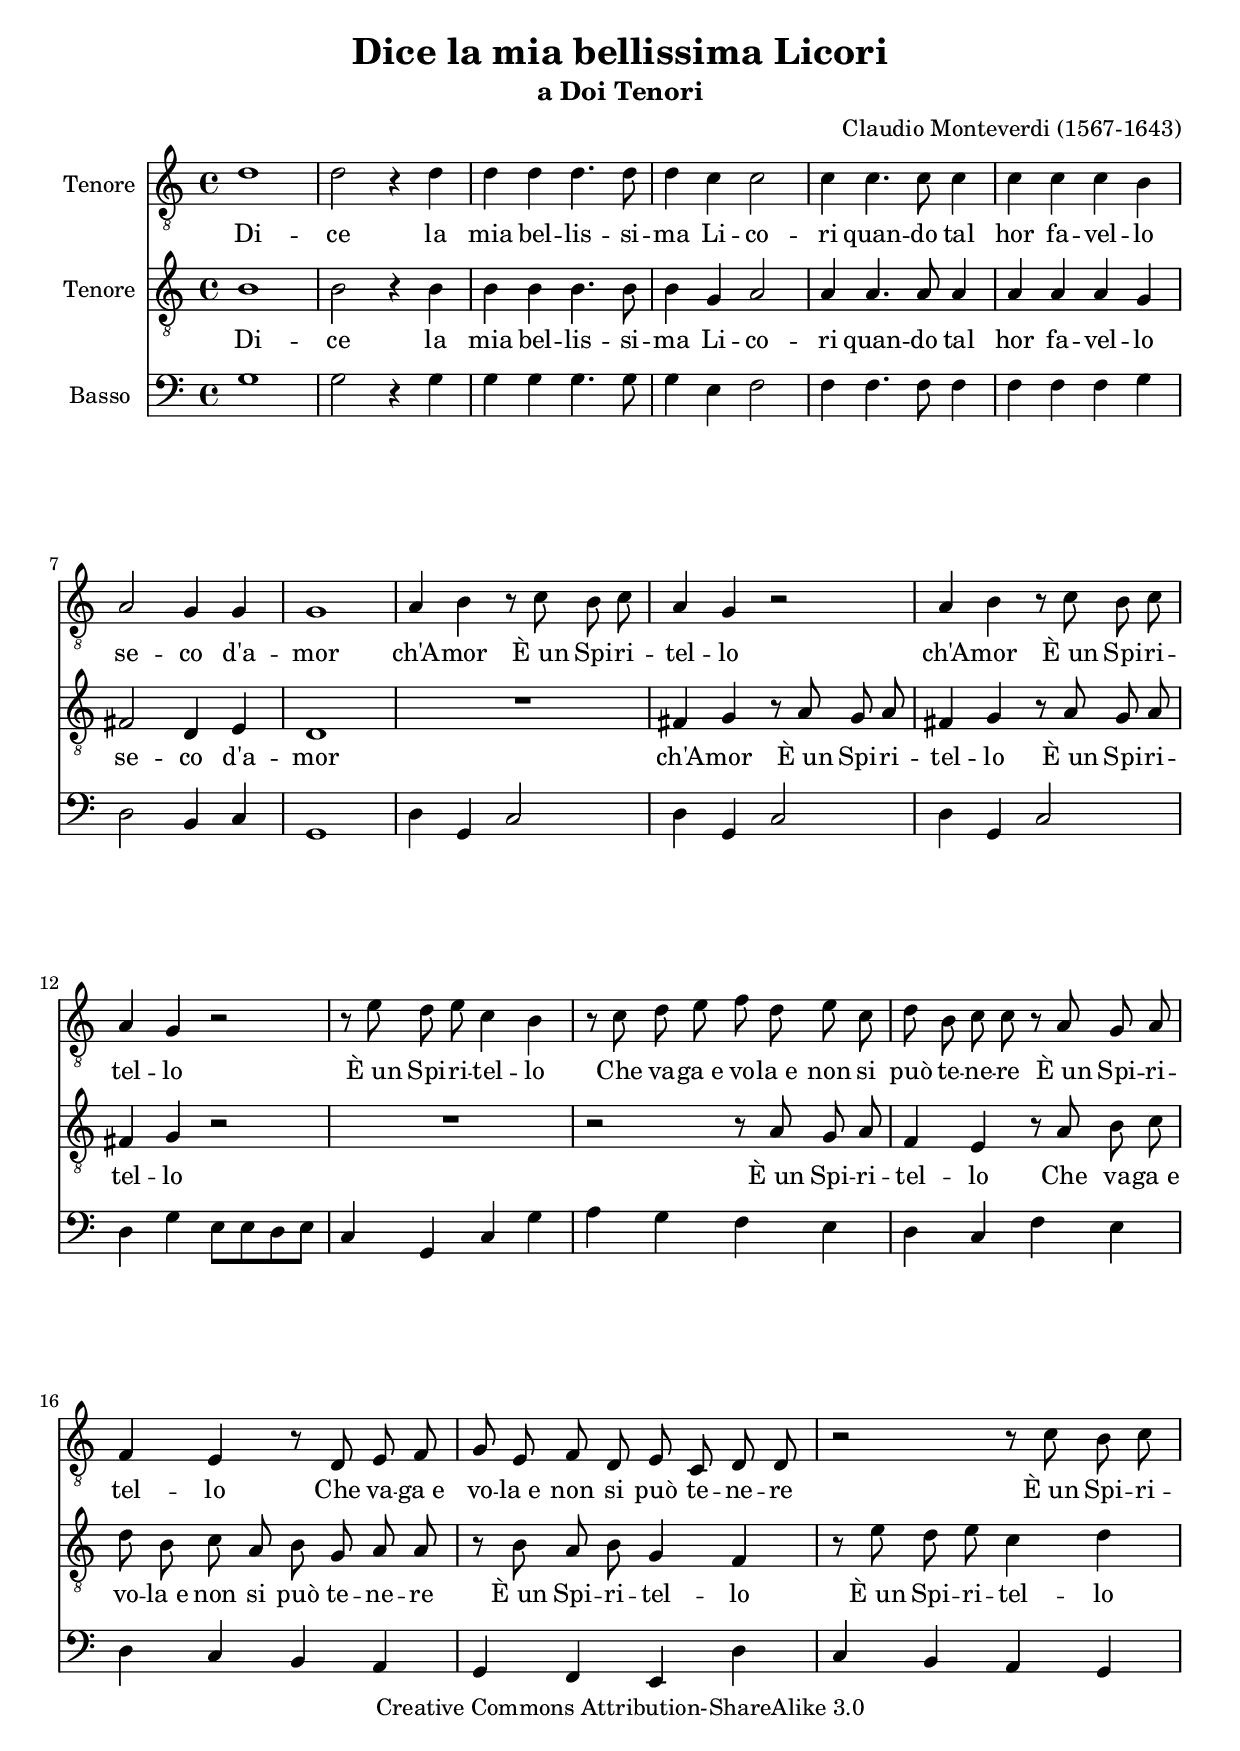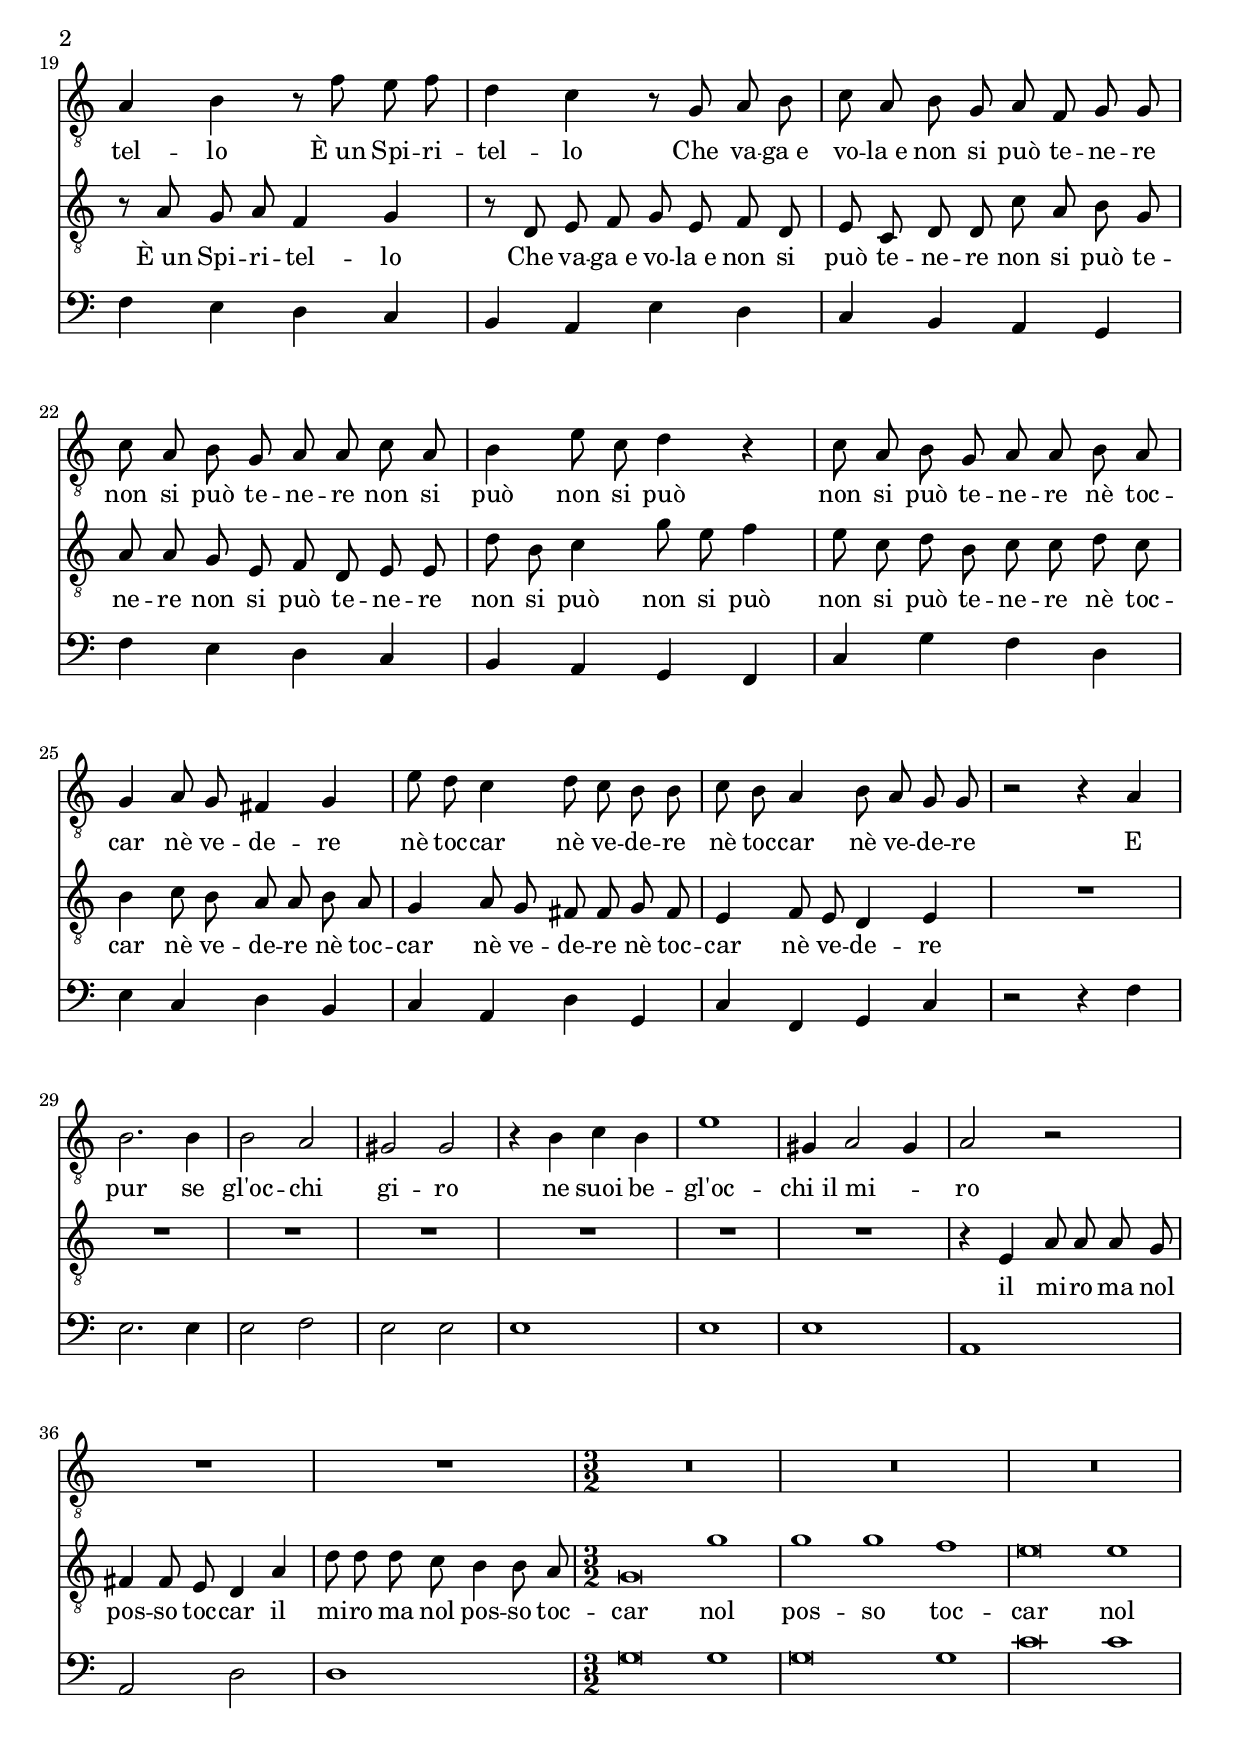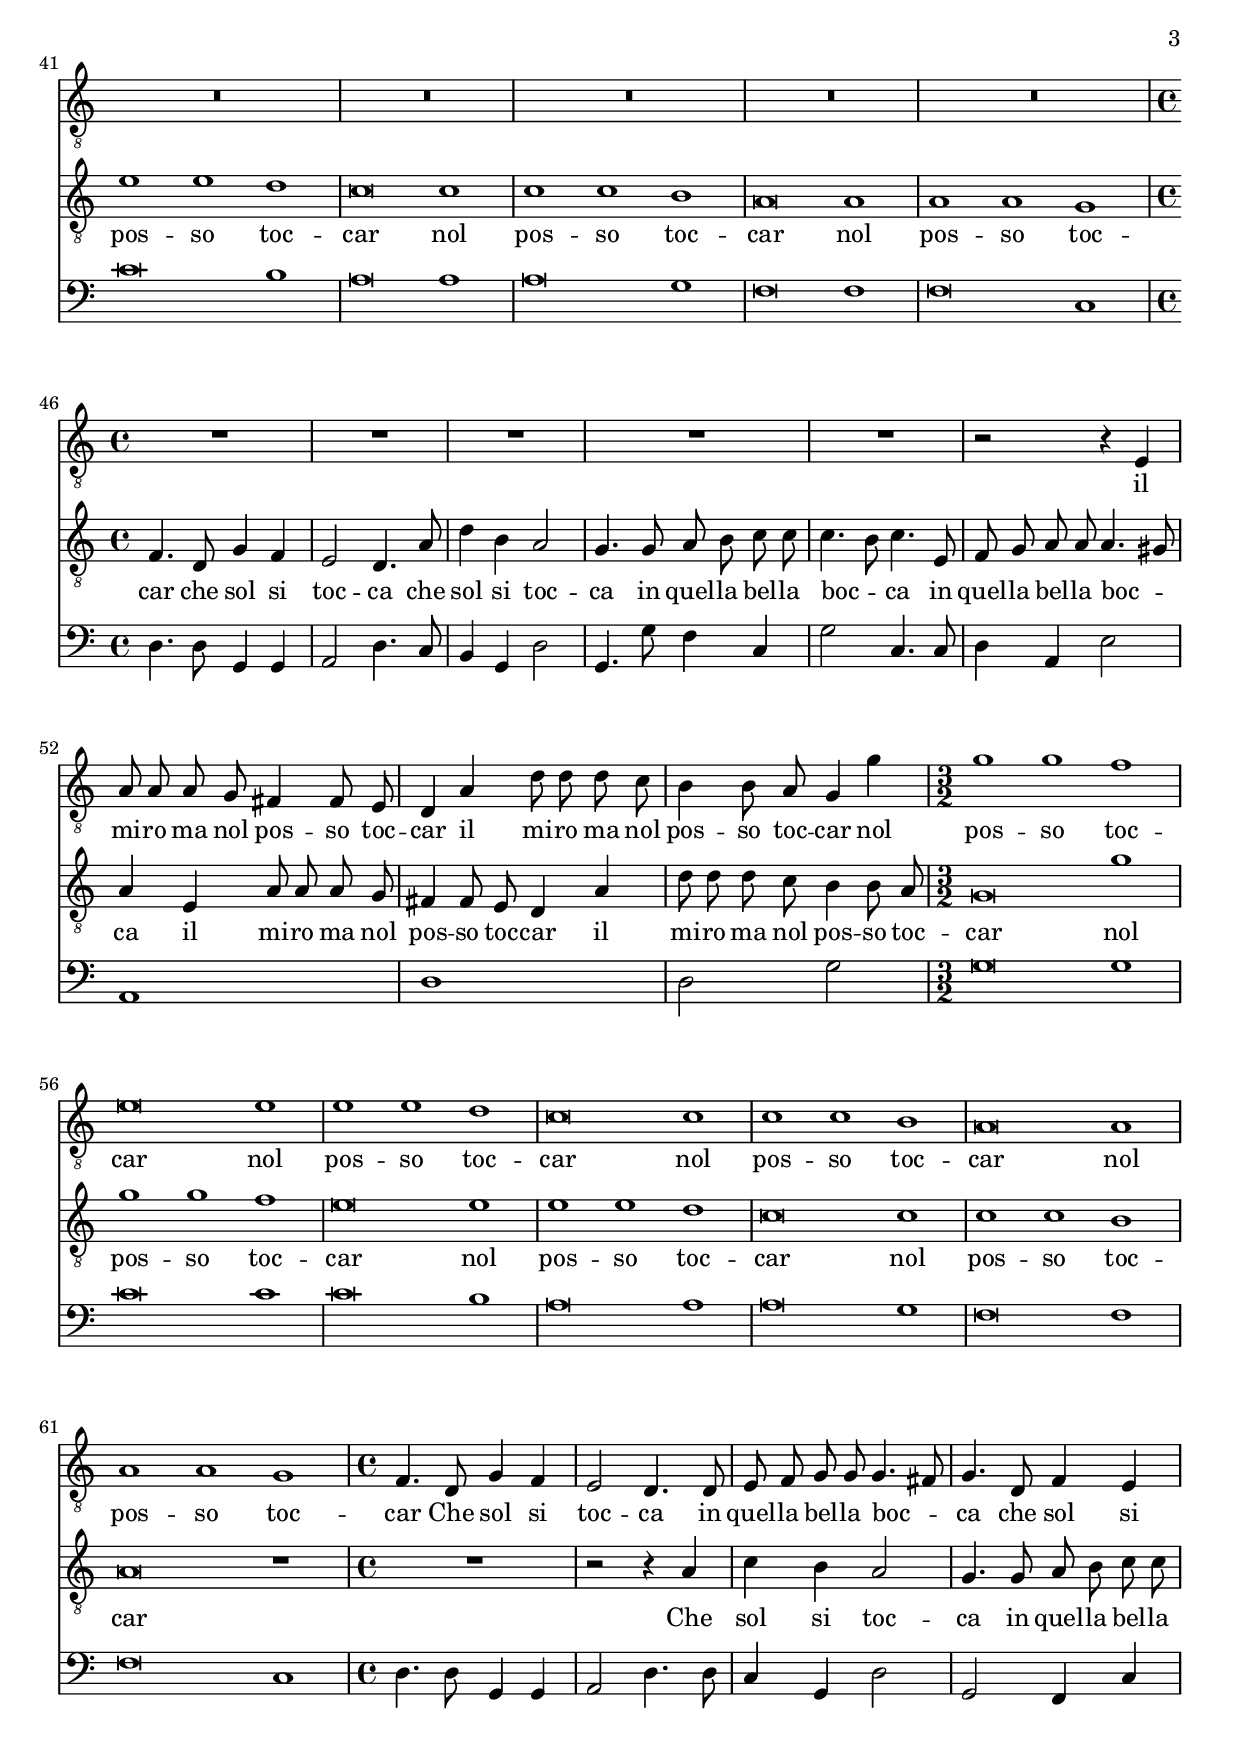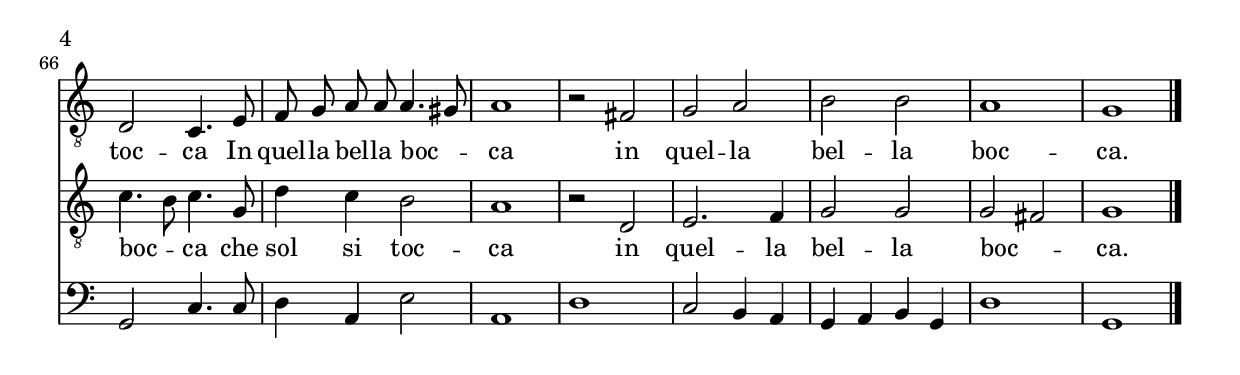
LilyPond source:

% Created on Sun Mar 08 10:25:02 CET 2009
\version "2.12.2"

\header {
	title = "Dice la mia bellissima Licori"
	subtitle = "a Doi Tenori"
	composer = "Claudio Monteverdi (1567-1643)"
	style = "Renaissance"
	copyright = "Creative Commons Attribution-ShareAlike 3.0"
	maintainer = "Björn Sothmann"
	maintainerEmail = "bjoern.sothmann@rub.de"
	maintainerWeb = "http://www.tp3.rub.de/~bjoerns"
}

\include "deutsch.ly"

verseI= \lyricmode {
Di --  ce la mia bel -- lis -- si -- ma Li -- co -- ri quan -- do tal hor fa -- vel -- lo se -- co d'a -- mor ch'A -- mor È_un Spi -- ri -- tel -- lo ch'A -- mor È_un Spi -- ri -- tel -- lo È_un Spi -- ri -- tel -- lo Che va -- ga_e vo -- la_e non si può te -- ne -- re È_un Spi -- ri -- tel -- lo Che va -- ga_e vo -- la_e non si può te -- ne -- re È_un Spi -- ri -- tel -- lo È_un Spi -- ri -- tel -- lo Che va -- ga_e vo -- la_e non si può te -- ne -- re non si può te -- ne -- re non si può non si può non si può te -- ne -- re nè toc -- car nè ve -- de -- re nè toc -- car nè ve -- de -- re nè toc -- car nè ve -- de -- re E pur se gl'oc -- chi gi -- ro ne suoi be -- gl'oc -- chi_il mi -- ro il mi -- ro ma nol pos -- so toc -- car il mi -- ro ma nol pos -- so toc -- car nol pos -- so toc -- car nol pos -- so toc -- car nol pos -- so toc -- car nol pos -- so toc -- car Che sol si toc -- ca in quel -- la bel -- la boc -- ca che sol si toc -- ca In quel -- la bel -- la boc -- ca in quel -- la bel -- la boc -- ca.
}

verseII= \lyricmode {
Di --  ce la mia bel -- lis -- si -- ma Li -- co -- ri quan -- do tal hor fa -- vel -- lo se -- co d'a -- mor ch'A -- mor È_un Spi -- ri -- tel -- lo È_un Spi -- ri -- tel -- lo È_un Spi -- ri -- tel -- lo Che va -- ga_e vo -- la_e non si può te -- ne -- re È_un Spi -- ri -- tel -- lo È_un Spi -- ri -- tel -- lo È_un Spi -- ri -- tel -- lo Che va -- ga_e vo -- la_e non si può te -- ne -- re non si può te -- ne -- re non si può te -- ne -- re non si può non si può non si può te -- ne -- re nè toc -- car nè ve -- de -- re nè toc -- car nè ve -- de -- re nè toc -- car nè ve -- de -- re il mi -- ro ma nol pos -- so toc -- car il mi -- ro ma nol pos -- so toc -- car nol pos -- so toc -- car nol pos -- so toc -- car nol pos -- so toc -- car nol pos -- so toc -- car che sol si toc -- ca che sol si toc -- ca in quel -- la bel -- la boc -- ca in quel -- la bel -- la boc -- ca il mi -- ro ma nol pos -- so toc -- car il mi -- ro ma nol pos -- so toc -- car nol pos -- so toc -- car nol pos -- so toc -- car nol pos -- so toc -- car Che sol si toc -- ca in quel -- la bel -- la boc -- ca che sol si toc -- ca in quel -- la bel -- la boc -- ca.
}
 

staffTenore = \new Staff  {
	\time 4/4
	\override Score.MetronomeMark #'stencil = ##f
	\tempo 4 = 120 
	\set Staff.instrumentName="Tenore"
	\set Staff.midiInstrument="oboe"
	\key c \major
	\clef "G_8"
	\relative c' { 	
		\context Voice = "melodyTen" {
			\dynamicUp
			\autoBeamOff
			d1 |
			d2 r4 d |
			d d d4. d8 |
			d4 c c2 |
			c4 c4. c8 c4 |
			c c c h |
			a2 g4 g |
			g1 |
			a4 h r8 c h c |
			a4 g r2 |
			a4 h r8 c h c |
			a4 g r2 |
			r8 e' d e c4 h |
			r8 c d e f d e c |
			d h c c r a g a |
			f4 e r8 d e f 
			g e f d e c d d |
			r2 r8 c' h c |
			a4 h r8 f' e f |
			d4 c r8 g a h |
			c a h g a f g g |
			c a h g a a c a |
			h4 e8 c d4 r |
			c8 a h g a a h a |
			g4 a8 g fis4 g |
			e'8 d c4 d8 c h h |
			c h a4 h8 a g g |
			r2 r4 a |
			h2. h4 |
			h2 a |
			gis gis |
			r4 h c h |
			e1 |
			gis,4 a2\melisma gis4\melismaEnd |
			a2 r |
			R1*2 |
			\time 3/2
			\set Score.measureLength = #(ly:make-moment 3 1)
			\tempo 2=360
			R\breve.*8 |
			\time 4/4
			\tempo 4=120
			R1*5 |
			r2 r4 e |
			a8 a a g fis4 fis8 e |
			d4 a' d8 d d c |
			h4 h8 a g4 g' |
			\time 3/2
			\set Score.measureLength = #(ly:make-moment 3 1)
			\tempo 2=360
			g1 g f |
			e\breve e1 |
			e e d |
			c\breve c1 |
			c c h |
			a\breve a1 |
			a a g |
			\time 4/4
			\tempo 4=120
			f4. d8 g4 f |
			e2 d4. d8 |
			e f g g g4.\melisma fis8\melismaEnd |
			g4. d8 f4 e |
			d2 c4. e8 |
			f8 g a a a4.\melisma gis8\melismaEnd |
			a1 |
			r2 fis |
			g a |
			h h |
			a1 |
			g |
		}

	\bar "|."
	}

}
staffTenoreII = \new Staff  {
	\set Staff.instrumentName="Tenore"
	\set Staff.midiInstrument="oboe"
	\key c \major
	\clef "G_8"
	\relative c' { 	
		\context Voice = "melodyTenIII" {
			\dynamicUp
			\autoBeamOff
			h1 |
			h2 r4 h |
			h h h4. h8 |
			h4 g a2 |
			a4 a4. a8 a4 |
			a a a g |
			fis2 d4 e |
			d1 |
			R1 |
			fis4 g r8 a g a |
			fis4 g r8 a g a |
			fis4 g r2 |
			R1 |
			r2 r8 a g a |
			f4 e r8 a h c |
			d h c a h g a a |
			r h a h g4 f |
			r8 e' d e c4 d |
			r8 a g a f4 g |
			r8 d e f g e f d |
			e c d d c' a h g |
			a a g e f d e e |
			d' h c4 g'8 e f4 |
			e8 c d h c c d c |
			h4 c8 h a a h a |
			g4 a8 g fis fis g fis |
			e4 f8 e d4 e |
			R1*7 |
			r4 e a8 a a g |
			fis4 fis8 e d4 a' |
			d8 d d c h4 h8 a |
			\time 3/2
			\set Score.measureLength = #(ly:make-moment 3 1)
			g\breve g'1 |
			g g f |
			e\breve e1 |
			e e d |
			c\breve c1 |
			c c h |
			a\breve a1 |
			a a g |
			\time 4/4
			f4. d8 g4 f |
			e2 d4. a'8 |
			d4 h a2 |
			g4. g8 a h c c |
			c4.\melisma h8\melismaEnd c4. e,8 |
			f g a a a4.\melisma gis8\melismaEnd |
			a4 e a8 a a g |
			fis4 fis8 e d4 a' |
			d8 d d c h4 h8 a |
			\time 3/2
			\set Score.measureLength = #(ly:make-moment 3 1)
			g\breve g'1 |
			g g f |
			e\breve e1 |
			e e d |
			c\breve c1 |
			c c h |
			a\breve r1 |
			\time 4/4
			R1 |
			r2 r4 a |
			c h a2 |
			g4. g8 a h c c |
			c4.\melisma h8\melismaEnd c4. g8 |
			d'4 c h2 |
			a1 |
			r2 d, |
			e2. f4 g2 g |
			g\melisma fis\melismaEnd |
			g1 |
		}

	\bar "|."
	}

}
staffBasso = \new Staff  {
	\set Staff.instrumentName="Basso"
	\set Staff.midiInstrument="harpsichord"
	\key c \major
	\clef bass
	\relative c' { 	
		g1 |
		g2 r4 g |
		g g g4. g8 |
		g4 e f2 |
		f4 f4. f8 f4 |
		f f f g |
		d2 h4 c |
		g1 |
		d'4 g, c2 |
		d4 g, c2 |
		d4 g, c2 |
		d4 g e8 e d e |
		c4 g c g' |
		a g f e |
		d c f e |
		d c h a |
		g f e d' |
		c h a g |
		f' e d c |
		h a e' d |
		c h a g |
		f' e d c |
		h a g f |
		c' g' f d |
		e c d h |
		c a d g, |
		c f, g c |
		r2 r4 f |
		e2. e4 |
		e2 f |
		e e |
		e1 |
		e |
		e |
		a, |
		a2 d |
		d1 |
		\time 3/2
		\set Score.measureLength = #(ly:make-moment 3 1)
		g\breve g1 |
		g\breve g1 |
		c\breve c1 |
		c\breve h1 |
		a\breve a1 |
		a\breve g1 |
		f\breve f1 |
		f\breve c1 |
		\time 4/4
		d4. d8 g,4 g |
		a2 d4. c8 h4 g d'2 |
		g,4. g'8 f4 c |
		g'2 c,4. c8 |
		d4 a e'2 |
		a,1 |
		d |
		d2 g |
		\time 3/2
		\set Score.measureLength = #(ly:make-moment 3 1)
		g\breve g1 |
		c\breve c1 |
		c\breve h1 |
		a\breve a1 |
		a\breve g1 |
		f\breve f1 |
		f\breve c1 |
		\time 4/4
		d4. d8 g,4 g |
		a2 d4. d8 |
		c4 g d'2 |
		g, f4 c' |
		g2 c4. c8 |
		d4 a e'2 |
		a,1 |
		d |
		c2 h4 a |
		g a h g |
		d'1 |
		g, |
	\bar "|."
	}

}


\score {
	<<
		\staffTenore
		\context Lyrics = "lmelodyTen" \lyricmode  { \lyricsto "melodyTen" \verseI }
		
		\staffTenoreII
		\context Lyrics = "lmelodyTenIII" \lyricmode  { \lyricsto "melodyTenIII" \verseII }
		
		\staffBasso
	>>
	
	\midi {
	}

	\layout  {
	}
}

\paper {
}

